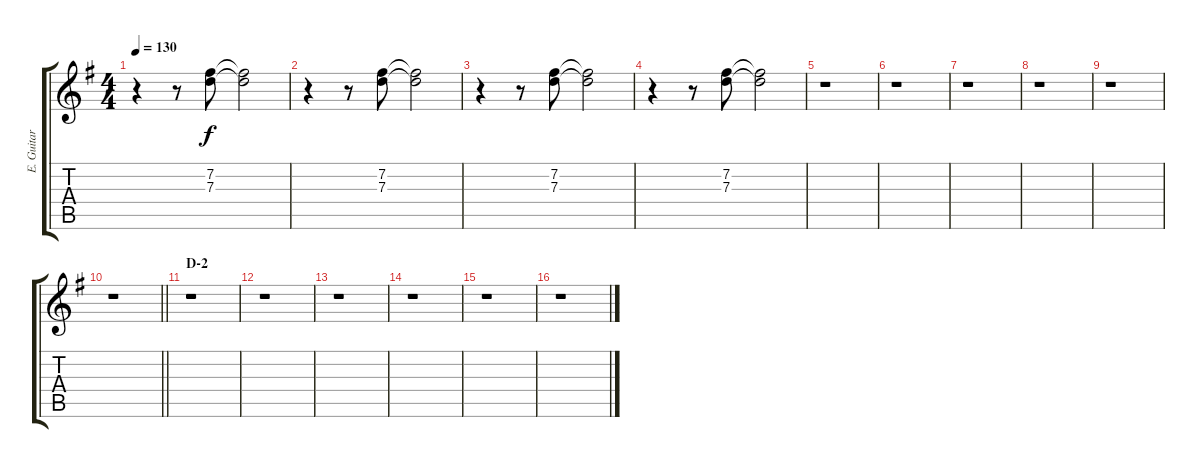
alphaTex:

\track ("E. Guitar III" "E. Guitar ") {instrument electricguitarclean}
\staff {score tabs}
\tuning (E4 B3 G3 D3 A2 E2) {hide}
\ts (4 4)
\tempo 130
\clef g2
\ks g
r.4{dy f} r.8 (7.2 7.3).8{balance 16} (7.2{t} 7.3{t}).2 |
r.4 r.8 (7.2 7.3).8{balance 0} (7.2{t} 7.3{t}).2 |
r.4 r.8 (7.2 7.3).8{balance 16} (7.2{t} 7.3{t}).2 |
r.4 r.8 (7.2 7.3).8{balance 0} (7.2{t} 7.3{t}).2 |
r.1 |
r.1 |
r.1 |
r.1 |
r.1 |
\barLineRight lightlight
r.1 |
\section ("" "D-2")
r.1 |
r.1 |
r.1 |
r.1 |
r.1 |
r.1
